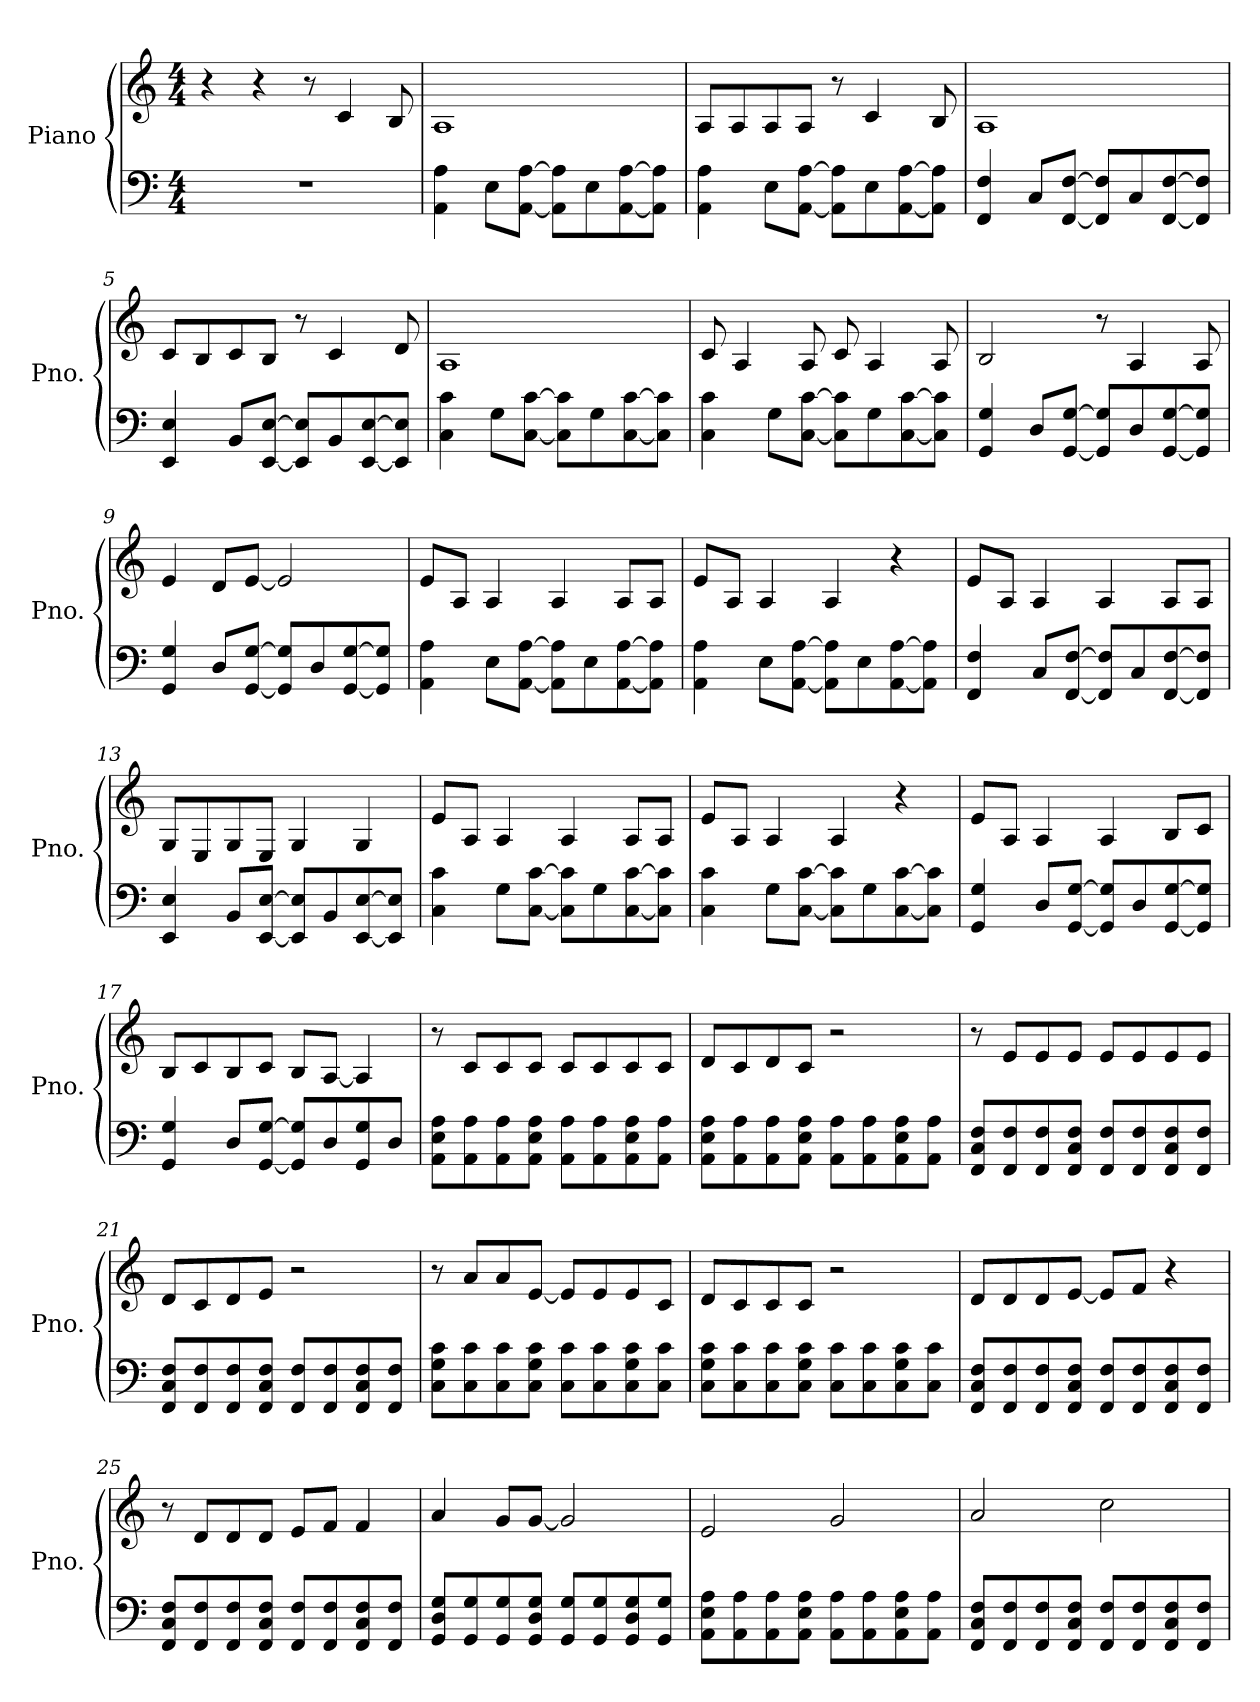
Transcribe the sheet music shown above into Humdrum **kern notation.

**kern	**kern
*part1	*part1
*staff2	*staff1
*I"Piano	*
*I'Pno.	*
*clefF4	*clefG2
*k[]	*k[]
*M4/4	*M4/4
=1	=1
1r	4r
.	4r
.	8r
.	4c/
.	8B/
=2	=2
4AA\ 4A\	1A
8E\L	.
[8AA\ [8A\J	.
8AA\] 8A\]L	.
8E\	.
[8AA\ [8A\	.
8AA\] 8A\]J	.
=3	=3
4AA\ 4A\	8A/L
.	8A/
8E\L	8A/
[8AA\ [8A\J	8A/J
8AA\] 8A\]L	8r
8E\	4c/
[8AA\ [8A\	.
8AA\] 8A\]J	8B/
=4	=4
4FF/ 4F/	1A
8C/L	.
[8FF/ [8F/J	.
8FF/] 8F/]L	.
8C/	.
[8FF/ [8F/	.
8FF/] 8F/]J	.
!!LO:LB:g=z
=5	=5
4EE/ 4E/	8c/L
.	8B/
8BB/L	8c/
[8EE/ [8E/J	8B/J
8EE/] 8E/]L	8r
8BB/	4c/
[8EE/ [8E/	.
8EE/] 8E/]J	8d/
=6	=6
4C\ 4c\	1A
8G\L	.
[8C\ [8c\J	.
8C\] 8c\]L	.
8G\	.
[8C\ [8c\	.
8C\] 8c\]J	.
=7	=7
4C\ 4c\	8c/
.	4A/
8G\L	.
[8C\ [8c\J	8A/
8C\] 8c\]L	8c/
8G\	4A/
[8C\ [8c\	.
8C\] 8c\]J	8A/
=8	=8
4GG/ 4G/	2B/
8D/L	.
[8GG/ [8G/J	.
8GG/] 8G/]L	8r
8D/	4A/
[8GG/ [8G/	.
8GG/] 8G/]J	8A/
!!LO:LB:g=z
=9	=9
4GG/ 4G/	4e/
8D/L	8d/L
[8GG/ [8G/J	[8e/J
8GG/] 8G/]L	2e/]
8D/	.
[8GG/ [8G/	.
8GG/] 8G/]J	.
=10	=10
4AA\ 4A\	8e/L
.	8A/J
8E\L	4A/
[8AA\ [8A\J	.
8AA\] 8A\]L	4A/
8E\	.
[8AA\ [8A\	8A/L
8AA\] 8A\]J	8A/J
=11	=11
4AA\ 4A\	8e/L
.	8A/J
8E\L	4A/
[8AA\ [8A\J	.
8AA\] 8A\]L	4A/
8E\	.
[8AA\ [8A\	4r
8AA\] 8A\]J	.
=12	=12
4FF/ 4F/	8e/L
.	8A/J
8C/L	4A/
[8FF/ [8F/J	.
8FF/] 8F/]L	4A/
8C/	.
[8FF/ [8F/	8A/L
8FF/] 8F/]J	8A/J
!!LO:LB:g=z
=13	=13
4EE/ 4E/	8G/L
.	8E/
8BB/L	8G/
[8EE/ [8E/J	8E/J
8EE/] 8E/]L	4G/
8BB/	.
[8EE/ [8E/	4G/
8EE/] 8E/]J	.
=14	=14
4C\ 4c\	8e/L
.	8A/J
8G\L	4A/
[8C\ [8c\J	.
8C\] 8c\]L	4A/
8G\	.
[8C\ [8c\	8A/L
8C\] 8c\]J	8A/J
=15	=15
4C\ 4c\	8e/L
.	8A/J
8G\L	4A/
[8C\ [8c\J	.
8C\] 8c\]L	4A/
8G\	.
[8C\ [8c\	4r
8C\] 8c\]J	.
=16	=16
4GG/ 4G/	8e/L
.	8A/J
8D/L	4A/
[8GG/ [8G/J	.
8GG/] 8G/]L	4A/
8D/	.
[8GG/ [8G/	8B/L
8GG/] 8G/]J	8c/J
!!LO:LB:g=z
=17	=17
4GG/ 4G/	8B/L
.	8c/
8D/L	8B/
[8GG/ [8G/J	8c/J
8GG/] 8G/]L	8B/L
8D/	[8A/J
8GG/ 8G/	4A/]
8D/J	.
=18	=18
8AA\ 8E\ 8A\L	8r
8AA\ 8A\	8c/L
8AA\ 8A\	8c/
8AA\ 8E\ 8A\J	8c/J
8AA\ 8A\L	8c/L
8AA\ 8A\	8c/
8AA\ 8E\ 8A\	8c/
8AA\ 8A\J	8c/J
=19	=19
8AA\ 8E\ 8A\L	8d/L
8AA\ 8A\	8c/
8AA\ 8A\	8d/
8AA\ 8E\ 8A\J	8c/J
8AA\ 8A\L	2r
8AA\ 8A\	.
8AA\ 8E\ 8A\	.
8AA\ 8A\J	.
=20	=20
8FF/ 8C/ 8F/L	8r
8FF/ 8F/	8e/L
8FF/ 8F/	8e/
8FF/ 8C/ 8F/J	8e/J
8FF/ 8F/L	8e/L
8FF/ 8F/	8e/
8FF/ 8C/ 8F/	8e/
8FF/ 8F/J	8e/J
!!LO:LB:g=z
=21	=21
8FF/ 8C/ 8F/L	8d/L
8FF/ 8F/	8c/
8FF/ 8F/	8d/
8FF/ 8C/ 8F/J	8e/J
8FF/ 8F/L	2r
8FF/ 8F/	.
8FF/ 8C/ 8F/	.
8FF/ 8F/J	.
=22	=22
8C\ 8G\ 8c\L	8r
8C\ 8c\	8a/L
8C\ 8c\	8a/
8C\ 8G\ 8c\J	[8e/J
8C\ 8c\L	8e/L]
8C\ 8c\	8e/
8C\ 8G\ 8c\	8e/
8C\ 8c\J	8c/J
=23	=23
8C\ 8G\ 8c\L	8d/L
8C\ 8c\	8c/
8C\ 8c\	8c/
8C\ 8G\ 8c\J	8c/J
8C\ 8c\L	2r
8C\ 8c\	.
8C\ 8G\ 8c\	.
8C\ 8c\J	.
=24	=24
8FF/ 8C/ 8F/L	8d/L
8FF/ 8F/	8d/
8FF/ 8F/	8d/
8FF/ 8C/ 8F/J	[8e/J
8FF/ 8F/L	8e/L]
8FF/ 8F/	8f/J
8FF/ 8C/ 8F/	4r
8FF/ 8F/J	.
!!LO:PB:g=z
=25	=25
8FF/ 8C/ 8F/L	8r
8FF/ 8F/	8d/L
8FF/ 8F/	8d/
8FF/ 8C/ 8F/J	8d/J
8FF/ 8F/L	8e/L
8FF/ 8F/	8f/J
8FF/ 8C/ 8F/	4f/
8FF/ 8F/J	.
=26	=26
8GG/ 8D/ 8G/L	4a/
8GG/ 8G/	.
8GG/ 8G/	8g/L
8GG/ 8D/ 8G/J	[8g/J
8GG/ 8G/L	2g/]
8GG/ 8G/	.
8GG/ 8D/ 8G/	.
8GG/ 8G/J	.
=27	=27
8AA\ 8E\ 8A\L	2e/
8AA\ 8A\	.
8AA\ 8A\	.
8AA\ 8E\ 8A\J	.
8AA\ 8A\L	2g/
8AA\ 8A\	.
8AA\ 8E\ 8A\	.
8AA\ 8A\J	.
=28	=28
8FF/ 8C/ 8F/L	2a/
8FF/ 8F/	.
8FF/ 8F/	.
8FF/ 8C/ 8F/J	.
8FF/ 8F/L	2cc\
8FF/ 8F/	.
8FF/ 8C/ 8F/	.
8FF/ 8F/J	.
=	=
*-	*-
